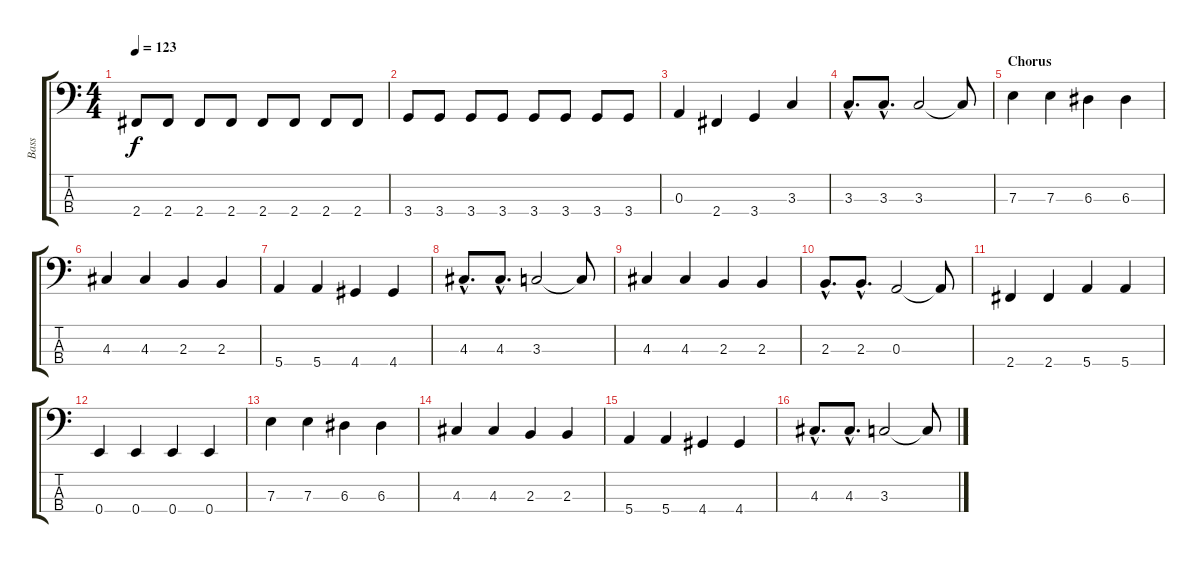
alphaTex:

\track ("Bass" "Bass") {instrument electricbassfinger}
\staff {score tabs}
\tuning (G2 D2 A1 E1) {hide}
\ts (4 4)
\tempo 123
\clef f4
\ks c
2.4.8{dy f} 2.4.8 2.4.8 2.4.8 2.4.8 2.4.8 2.4.8 2.4.8 |
3.4.8 3.4.8 3.4.8 3.4.8 3.4.8 3.4.8 3.4.8 3.4.8 |
0.3.4 2.4.4 3.4.4 3.3.4 |
3.3{hac}.8{d} 3.3{hac}.8{d} 3.3.2 3.3{t}.8 |
\section ("" "Chorus")
7.3.4 7.3.4 6.3.4 6.3.4 |
4.3.4 4.3.4 2.3.4 2.3.4 |
5.4.4 5.4.4 4.4.4 4.4.4 |
4.3{hac}.8{d} 4.3{hac}.8{d} 3.3.2 3.3{t}.8 |
4.3.4 4.3.4 2.3.4 2.3.4 |
2.3{hac}.8{d} 2.3{hac}.8{d} 0.3.2 0.3{t}.8 |
2.4.4 2.4.4 5.4.4 5.4.4 |
0.4.4 0.4.4 0.4.4 0.4.4 |
7.3.4 7.3.4 6.3.4 6.3.4 |
4.3.4 4.3.4 2.3.4 2.3.4 |
5.4.4 5.4.4 4.4.4 4.4.4 |
4.3{hac}.8{d} 4.3{hac}.8{d} 3.3.2 3.3{t}.8
